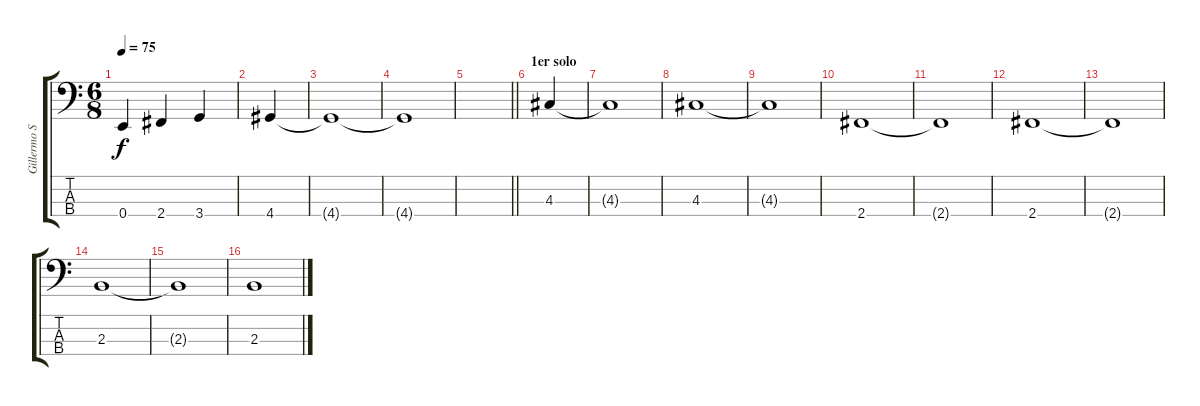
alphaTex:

\track ("Gillermo Sanchez" "Gillermo S") {instrument electricbassfinger}
\staff {score tabs}
\tuning (G2 D2 A1 E1) {hide}
\ts (6 8)
\tempo 75
\clef f4
\ks c
0.4.4{dy f} 2.4.4 3.4.4 |
4.4.4 |
4.4{t}.1 |
4.4{t}.1 |
\barLineRight lightlight
|
\section ("" "1er solo")
4.3.4 |
4.3{t}.1 |
4.3.1 |
4.3{t}.1 |
2.4.1 |
2.4{t}.1 |
2.4.1 |
2.4{t}.1 |
2.3.1 |
2.3{t}.1 |
2.3.1
